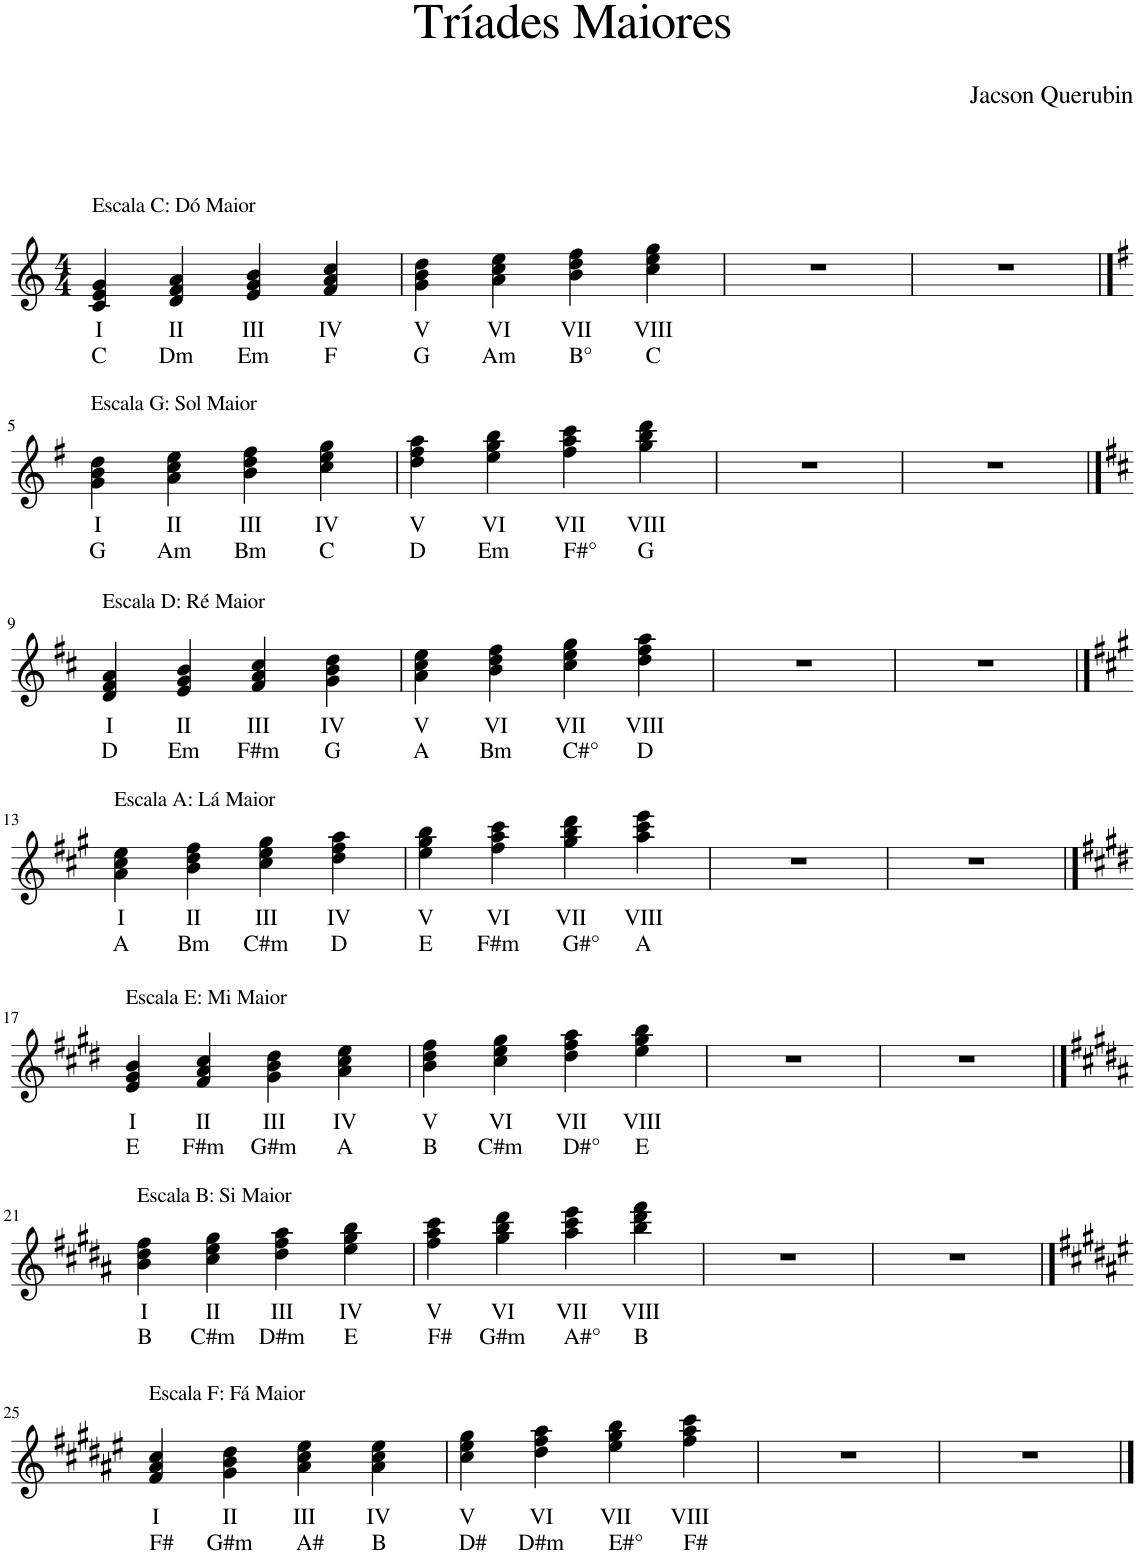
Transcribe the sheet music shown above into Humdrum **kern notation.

**kern	**text	**text
*part1	*part1	*part1
*staff1	*staff1	*staff1
*I"Piano	*	*
*I'Pno.	*	*
*clefG2	*	*
*k[]	*	*
*M4/4	*	*
=1	=1	=1
!LO:TX:a:t=Escala C&colon; Dó Maior	!	!
!	!LO:LY:b	!LO:LY:b
4c/ 4e/ 4g/	I	C
!	!LO:LY:b	!LO:LY:b
4d/ 4f/ 4a/	II	Dm
!	!LO:LY:b	!LO:LY:b
4ei/ 4g/ 4b/	III	Em
!	!LO:LY:b	!LO:LY:b
4f/ 4a/ 4cc/	IV	F
=2	=2	=2
!	!LO:LY:b	!LO:LY:b
4g\ 4b\ 4dd\	V	G
!	!LO:LY:b	!LO:LY:b
4a\ 4cc\ 4ee\	VI	Am
!	!LO:LY:b	!LO:LY:b
4bi\ 4dd\ 4ff\	VII	B°
!	!LO:LY:b	!LO:LY:b
4cc\ 4ee\ 4gg\	VIII	C
=3	=3	=3
1r	.	.
=4	=4	=4
1r	.	.
!!LO:LB:g=z
==5	==5	==5
*k[f#]	*	*
!LO:TX:a:t=Escala G&colon; Sol Maior	!	!
!	!LO:LY:b	!LO:LY:b
4g\ 4b\ 4dd\	I	G
!	!LO:LY:b	!LO:LY:b
4a\ 4cc\ 4ee\	II	Am
!	!LO:LY:b	!LO:LY:b
4b\ 4dd\ 4ff#\	III	Bm
!	!LO:LY:b	!LO:LY:b
4cc\ 4ee\ 4gg\	IV	C
=6	=6	=6
!	!LO:LY:b	!LO:LY:b
4dd\ 4ff#\ 4aa\	V	D
!	!LO:LY:b	!LO:LY:b
4ee\ 4gg\ 4bb\	VI	Em
!	!LO:LY:b	!LO:LY:b
4ff#j\ 4aa\ 4ccc\	VII	F#°
!	!LO:LY:b	!LO:LY:b
4gg\ 4bb\ 4ddd\	VIII	G
=7	=7	=7
1r	.	.
=8	=8	=8
1r	.	.
!!LO:LB:g=z
==9	==9	==9
*k[f#c#]	*	*
!LO:TX:a:t=Escala D&colon; Ré Maior	!	!
!	!LO:LY:b	!LO:LY:b
4d/ 4f#/ 4a/	I	D
!	!LO:LY:b	!LO:LY:b
4e/ 4g/ 4b/	II	Em
!	!LO:LY:b	!LO:LY:b
4f#j/ 4a/ 4cc#/	III	F#m
!	!LO:LY:b	!LO:LY:b
4g\ 4b\ 4dd\	IV	G
=10	=10	=10
!	!LO:LY:b	!LO:LY:b
4a\ 4cc#\ 4ee\	V	A
!	!LO:LY:b	!LO:LY:b
4b\ 4dd\ 4ff#\	VI	Bm
!	!LO:LY:b	!LO:LY:b
4cc#j\ 4ee\ 4gg\	VII	C#°
!	!LO:LY:b	!LO:LY:b
4dd\ 4ff#\ 4aa\	VIII	D
=11	=11	=11
1r	.	.
=12	=12	=12
1r	.	.
!!LO:LB:g=z
==13	==13	==13
*k[f#c#g#]	*	*
!LO:TX:a:t=Escala A&colon; Lá Maior	!	!
!	!LO:LY:b	!LO:LY:b
4a\ 4cc#\ 4ee\	I	A
!	!LO:LY:b	!LO:LY:b
4b\ 4dd\ 4ff#\	II	Bm
!	!LO:LY:b	!LO:LY:b
4cc#j\ 4ee\ 4gg#\	III	C#m
!	!LO:LY:b	!LO:LY:b
4dd\ 4ff#\ 4aa\	IV	D
=14	=14	=14
!	!LO:LY:b	!LO:LY:b
4ee\ 4gg#\ 4bb\	V	E
!	!LO:LY:b	!LO:LY:b
4ff#j\ 4aa\ 4ccc#\	VI	F#m
!	!LO:LY:b	!LO:LY:b
4gg#j\ 4bb\ 4ddd\	VII	G#°
!	!LO:LY:b	!LO:LY:b
4aa\ 4ccc#\ 4eee\	VIII	A
=15	=15	=15
1r	.	.
=16	=16	=16
1r	.	.
!!LO:LB:g=z
==17	==17	==17
*k[f#c#g#d#]	*	*
!LO:TX:a:t=Escala E&colon; Mi Maior	!	!
!	!LO:LY:b	!LO:LY:b
4e/ 4g#/ 4b/	I	E
!	!LO:LY:b	!LO:LY:b
4f#j/ 4a/ 4cc#/	II	F#m
!	!LO:LY:b	!LO:LY:b
4g#j\ 4b\ 4dd#\	III	G#m
!	!LO:LY:b	!LO:LY:b
4a\ 4cc#\ 4ee\	IV	A
=18	=18	=18
!	!LO:LY:b	!LO:LY:b
4b\ 4dd#\ 4ff#\	V	B
!	!LO:LY:b	!LO:LY:b
4cc#j\ 4ee\ 4gg#\	VI	C#m
!	!LO:LY:b	!LO:LY:b
4dd#j\ 4ff#\ 4aa\	VII	D#°
!	!LO:LY:b	!LO:LY:b
4ee\ 4gg#\ 4bb\	VIII	E
=19	=19	=19
1r	.	.
=20	=20	=20
1r	.	.
!!LO:LB:g=z
==21	==21	==21
*k[f#c#g#d#a#]	*	*
!LO:TX:a:t=Escala B&colon; Si Maior	!	!
!	!LO:LY:b	!LO:LY:b
4b\ 4dd#\ 4ff#\	I	B
!	!LO:LY:b	!LO:LY:b
4cc#j\ 4ee\ 4gg#\	II	C#m
!	!LO:LY:b	!LO:LY:b
4dd#j\ 4ff#\ 4aa#\	III	D#m
!	!LO:LY:b	!LO:LY:b
4ee\ 4gg#\ 4bb\	IV	E
=22	=22	=22
!	!LO:LY:b	!LO:LY:b
4ff#j\ 4aa#\ 4ccc#\	V	F#
!	!LO:LY:b	!LO:LY:b
4gg#j\ 4bb\ 4ddd#\	VI	G#m
!	!LO:LY:b	!LO:LY:b
4aa#j\ 4ccc#\ 4eee\	VII	A#°
!	!LO:LY:b	!LO:LY:b
4bb\ 4ddd#\ 4fff#\	VIII	B
=23	=23	=23
1r	.	.
=24	=24	=24
1r	.	.
!!LO:LB:g=z
==25	==25	==25
*k[f#c#g#d#a#e#]	*	*
!LO:TX:a:t=Escala F&colon; Fá Maior	!	!
!	!LO:LY:b	!LO:LY:b
4f#/ 4a#/ 4cc#/	I	F#
!	!LO:LY:b	!LO:LY:b
4g#\ 4b\ 4dd#\	II	G#m
!	!LO:LY:b	!LO:LY:b
4a#\ 4cc#\ 4ee#\	III	A#
!	!LO:LY:b	!LO:LY:b
4a#j\ 4cc#\ 4ee#\	IV	B
=26	=26	=26
!	!LO:LY:b	!LO:LY:b
4cc#\ 4ee#\ 4gg#\	V	D#
!	!LO:LY:b	!LO:LY:b
4dd#\ 4ff#\ 4aa#\	VI	D#m
!	!LO:LY:b	!LO:LY:b
4ee#\ 4gg#\ 4bb\	VII	E#°
!	!LO:LY:b	!LO:LY:b
4ff#\ 4aa#\ 4ccc#\	VIII	F#
=27	=27	=27
1r	.	.
=28	=28	=28
1r	.	.
==	==	==
*-	*-	*-
